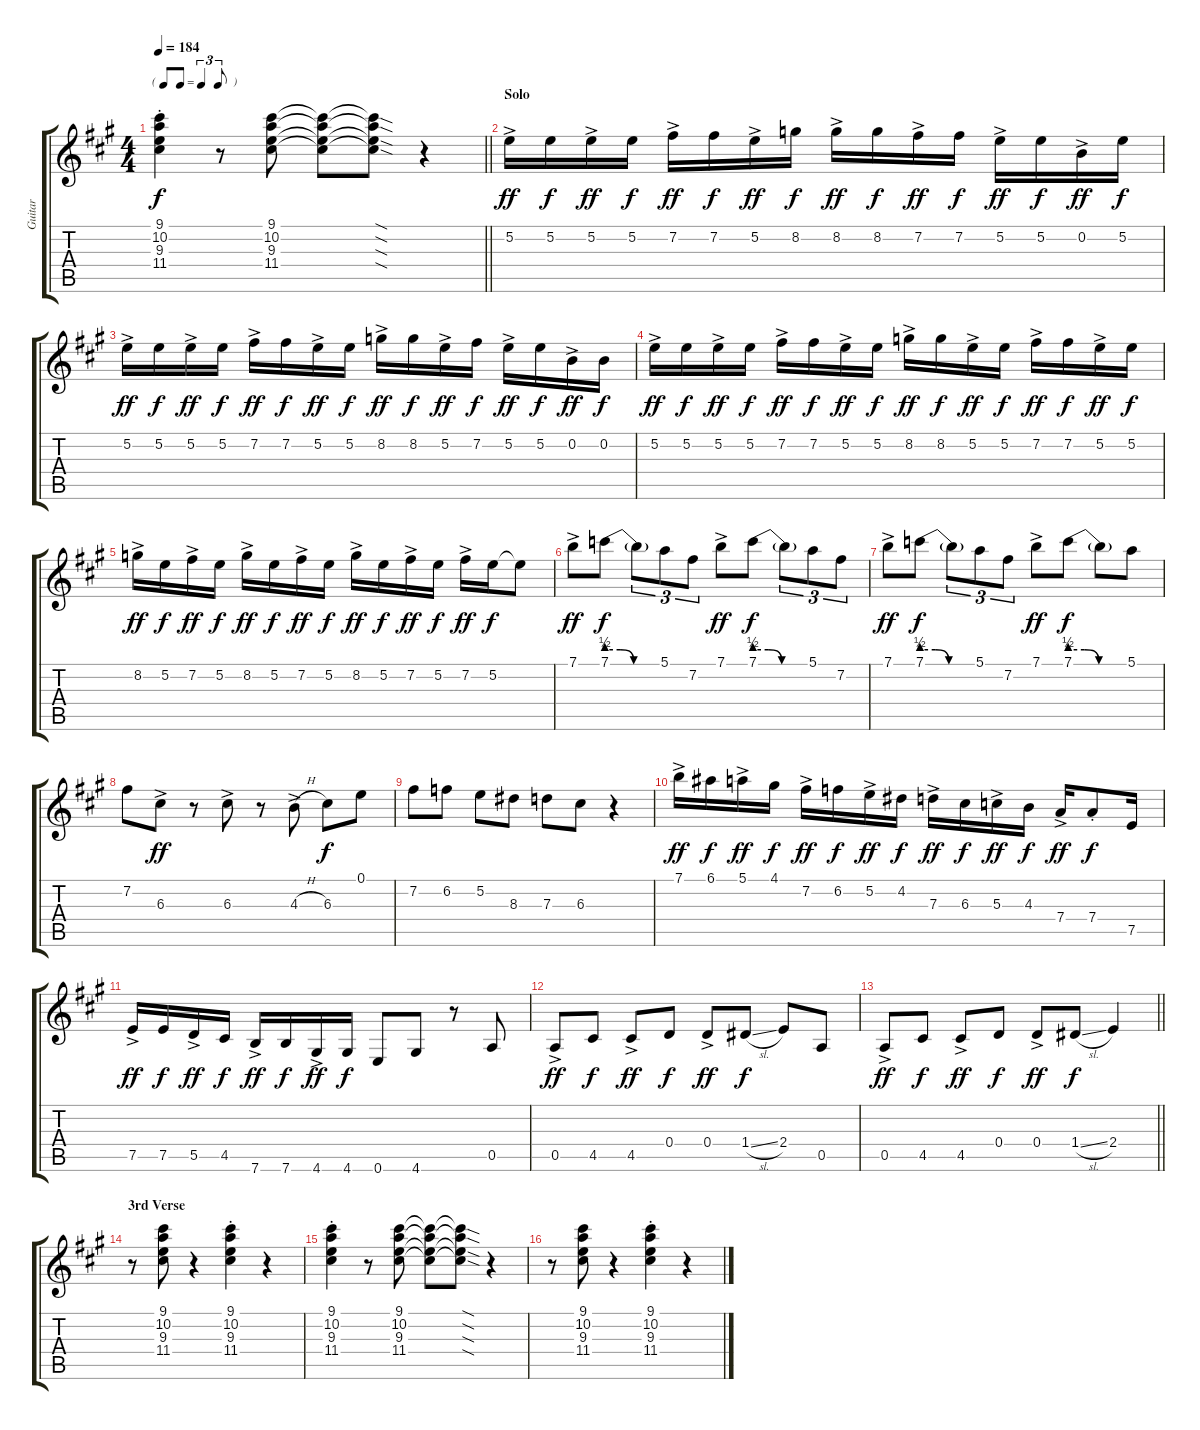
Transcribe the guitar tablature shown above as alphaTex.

\track ("Guitar" "Guitar") {instrument electricguitarjazz}
\staff {score tabs}
\tuning (E4 B3 G3 D3 A2 E2) {hide}
\ts (4 4)
\tf triplet8th
\tempo 184
\clef g2
\barLineRight lightlight
\ks a
(9.1{st} 10.2{st} 9.3{st} 11.4{st}).4{dy f} r.8 (9.1 10.2 9.3 11.4).8 (9.1{t} 10.2{t} 9.3{t} 11.4{t}).8 (9.1{sod t} 10.2{sod t} 9.3{sod t} 11.4{sod t}).8 r.4 |
\section ("" "Solo")
5.2{ac}.16{dy ff volume 16} 5.2.16{dy f} 5.2{ac}.16{dy ff} 5.2.16{dy f} 7.2{ac}.16{dy ff} 7.2.16{dy f} 5.2{ac}.16{dy ff} 8.2.16{dy f} 8.2{ac}.16{dy ff} 8.2.16{dy f} 7.2{ac}.16{dy ff} 7.2.16{dy f} 5.2{ac}.16{dy ff} 5.2.16{dy f} 0.2{ac}.16{dy ff} 5.2.16{dy f} |
5.2{ac}.16{dy ff} 5.2.16{dy f} 5.2{ac}.16{dy ff} 5.2.16{dy f} 7.2{ac}.16{dy ff} 7.2.16{dy f} 5.2{ac}.16{dy ff} 5.2.16{dy f} 8.2{ac}.16{dy ff} 8.2.16{dy f} 5.2{ac}.16{dy ff} 7.2.16{dy f} 5.2{ac}.16{dy ff} 5.2.16{dy f} 0.2{ac}.16{dy ff} 0.2.16{dy f} |
5.2{ac}.16{dy ff} 5.2.16{dy f} 5.2{ac}.16{dy ff} 5.2.16{dy f} 7.2{ac}.16{dy ff} 7.2.16{dy f} 5.2{ac}.16{dy ff} 5.2.16{dy f} 8.2{ac}.16{dy ff} 8.2.16{dy f} 5.2{ac}.16{dy ff} 5.2.16{dy f} 7.2{ac}.16{dy ff} 7.2.16{dy f} 5.2{ac}.16{dy ff} 5.2.16{dy f} |
8.2{ac}.16{dy ff} 5.2.16{dy f} 7.2{ac}.16{dy ff} 5.2.16{dy f} 8.2{ac}.16{dy ff} 5.2.16{dy f} 7.2{ac}.16{dy ff} 5.2.16{dy f} 8.2{ac}.16{dy ff} 5.2.16{dy f} 7.2{ac}.16{dy ff} 5.2.16{dy f} 7.2{ac}.16{dy ff} 5.2.16{dy f} 5.2{t}.8 |
7.1{ac}.8{dy ff} 7.1{be (custom 0 2 15 2 30 0 60 0)}.8{dy f} 7.1{t}.8{tu (3 2)} 5.1.8{tu (3 2)} 7.2.8{tu (3 2)} 7.1{ac}.8{dy ff} 7.1{be (custom 0 2 15 2 30 0 60 0)}.8{dy f} 7.1{t}.8{tu (3 2)} 5.1.8{tu (3 2)} 7.2.8{tu (3 2)} |
7.1{ac}.8{dy ff} 7.1{be (custom 0 2 15 2 30 0 60 0)}.8{dy f} 7.1{t}.8{tu (3 2)} 5.1.8{tu (3 2)} 7.2.8{tu (3 2)} 7.1{ac}.8{dy ff} 7.1{be (custom 0 2 15 2 30 0 60 0)}.8{dy f} 7.1{t}.8 5.1.8 |
7.2.8 6.3{ac}.8{dy ff} r.8 6.3{ac}.8 r.8 4.3{h ac}.8 6.3.8{dy f} 0.1.8 |
7.2.8 6.2.8 5.2.8 8.3.8 7.3.8 6.3.8 r.4 |
7.1{ac}.16{dy ff} 6.1.16{dy f} 5.1{ac}.16{dy ff} 4.1.16{dy f} 7.2{ac}.16{dy ff} 6.2.16{dy f} 5.2{ac}.16{dy ff} 4.2.16{dy f} 7.3{ac}.16{dy ff} 6.3.16{dy f} 5.3{ac}.16{dy ff} 4.3.16{dy f} 7.4{ac}.16{dy ff} 7.4{st}.8{dy f} 7.5.16 |
7.5{ac}.16{dy ff} 7.5.16{dy f} 5.5{ac}.16{dy ff} 4.5.16{dy f} 7.6{ac}.16{dy ff} 7.6.16{dy f} 4.6{ac}.16{dy ff} 4.6.16{dy f} 0.6.8 4.6.8 r.8 0.5.8 |
0.5{ac}.8{dy ff} 4.5.8{dy f} 4.5{ac}.8{dy ff} 0.4.8{dy f} 0.4{ac}.8{dy ff} 1.4{sl}.8{dy f} 2.4.8 0.5.8 |
\barLineRight lightlight
0.5{ac}.8{dy ff} 4.5.8{dy f} 4.5{ac}.8{dy ff} 0.4.8{dy f} 0.4{ac}.8{dy ff} 1.4{sl}.8{dy f} 2.4.4 |
\section ("" "3rd Verse")
r.8{volume 13} (9.1 10.2 9.3 11.4).8 r.4 (9.1{st} 10.2{st} 9.3{st} 11.4{st}).4 r.4 |
(9.1{st} 10.2{st} 9.3{st} 11.4{st}).4 r.8 (9.1 10.2 9.3 11.4).8 (9.1{t} 10.2{t} 9.3{t} 11.4{t}).8 (9.1{sod t} 10.2{sod t} 9.3{sod t} 11.4{sod t}).8 r.4 |
r.8 (9.1 10.2 9.3 11.4).8 r.4 (9.1{st} 10.2{st} 9.3{st} 11.4{st}).4 r.4
